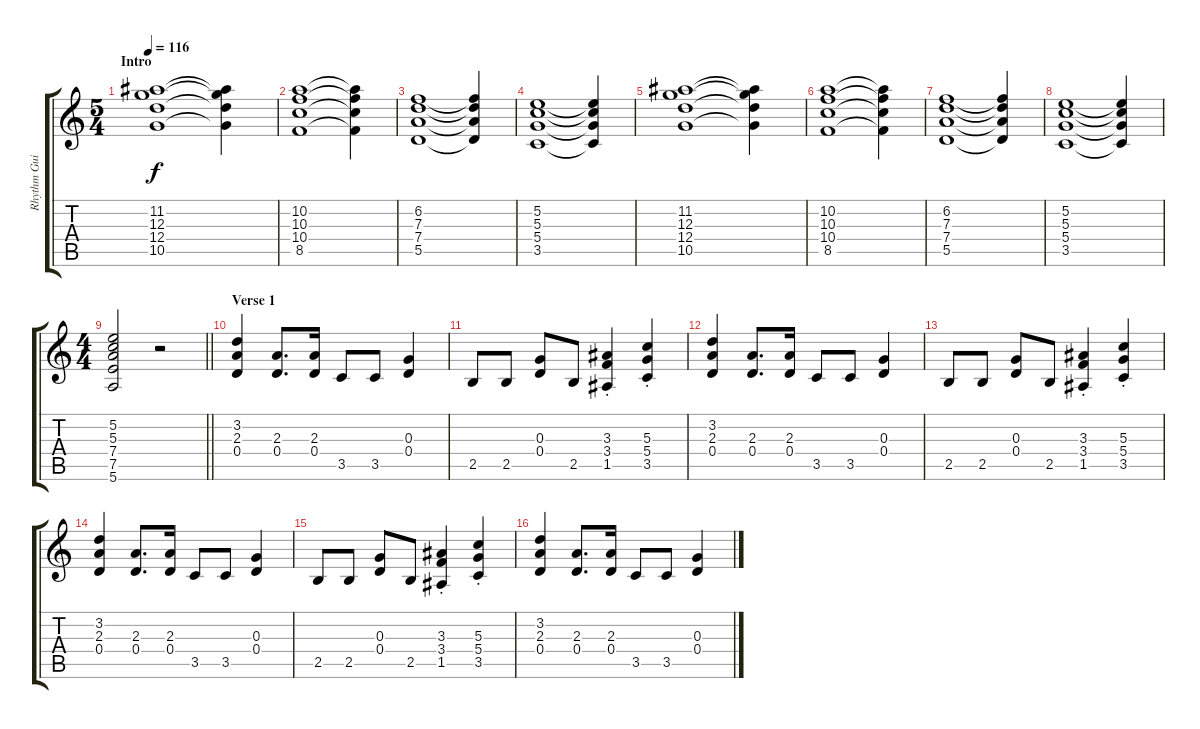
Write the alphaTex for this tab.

\track ("Rhythm Guitar" "Rhythm Gui") {instrument overdrivenguitar}
\staff {score tabs}
\tuning (E4 B3 G3 D3 A2 E2) {hide}
\ts (5 4)
\section ("" "Intro")
\tempo 116
\clef g2
\ks c
(11.2 12.3 12.4 10.5).1{dy f instrument overdrivenguitar} (11.2{t} 12.3{t} 12.4{t} 10.5{t}).4 |
(10.2 10.3 10.4 8.5).1 (10.2{t} 10.3{t} 10.4{t} 8.5{t}).4 |
(6.2 7.3 7.4 5.5).1 (6.2{t} 7.3{t} 7.4{t} 5.5{t}).4 |
(5.2 5.3 5.4 3.5).1 (5.2{t} 5.3{t} 5.4{t} 3.5{t}).4 |
(11.2 12.3 12.4 10.5).1 (11.2{t} 12.3{t} 12.4{t} 10.5{t}).4 |
(10.2 10.3 10.4 8.5).1 (10.2{t} 10.3{t} 10.4{t} 8.5{t}).4 |
(6.2 7.3 7.4 5.5).1 (6.2{t} 7.3{t} 7.4{t} 5.5{t}).4 |
(5.2 5.3 5.4 3.5).1 (5.2{t} 5.3{t} 5.4{t} 3.5{t}).4 |
\ts (4 4)
\barLineRight lightlight
(5.2 5.3 7.4 7.5 5.6).2 r.2 |
\section ("" "Verse 1")
(3.2 2.3 0.4).4 (2.3 0.4).8{d} (2.3 0.4).16 3.5.8 3.5.8 (0.3 0.4).4 |
2.5.8 2.5.8 (0.3 0.4).8 2.5.8 (3.3{st} 3.4{st} 1.5{st}).4 (5.3{st} 5.4{st} 3.5{st}).4 |
(3.2 2.3 0.4).4 (2.3 0.4).8{d} (2.3 0.4).16 3.5.8 3.5.8 (0.3 0.4).4 |
2.5.8 2.5.8 (0.3 0.4).8 2.5.8 (3.3{st} 3.4{st} 1.5{st}).4 (5.3{st} 5.4{st} 3.5{st}).4 |
(3.2 2.3 0.4).4 (2.3 0.4).8{d} (2.3 0.4).16 3.5.8 3.5.8 (0.3 0.4).4 |
2.5.8 2.5.8 (0.3 0.4).8 2.5.8 (3.3{st} 3.4{st} 1.5{st}).4 (5.3{st} 5.4{st} 3.5{st}).4 |
(3.2 2.3 0.4).4 (2.3 0.4).8{d} (2.3 0.4).16 3.5.8 3.5.8 (0.3 0.4).4
